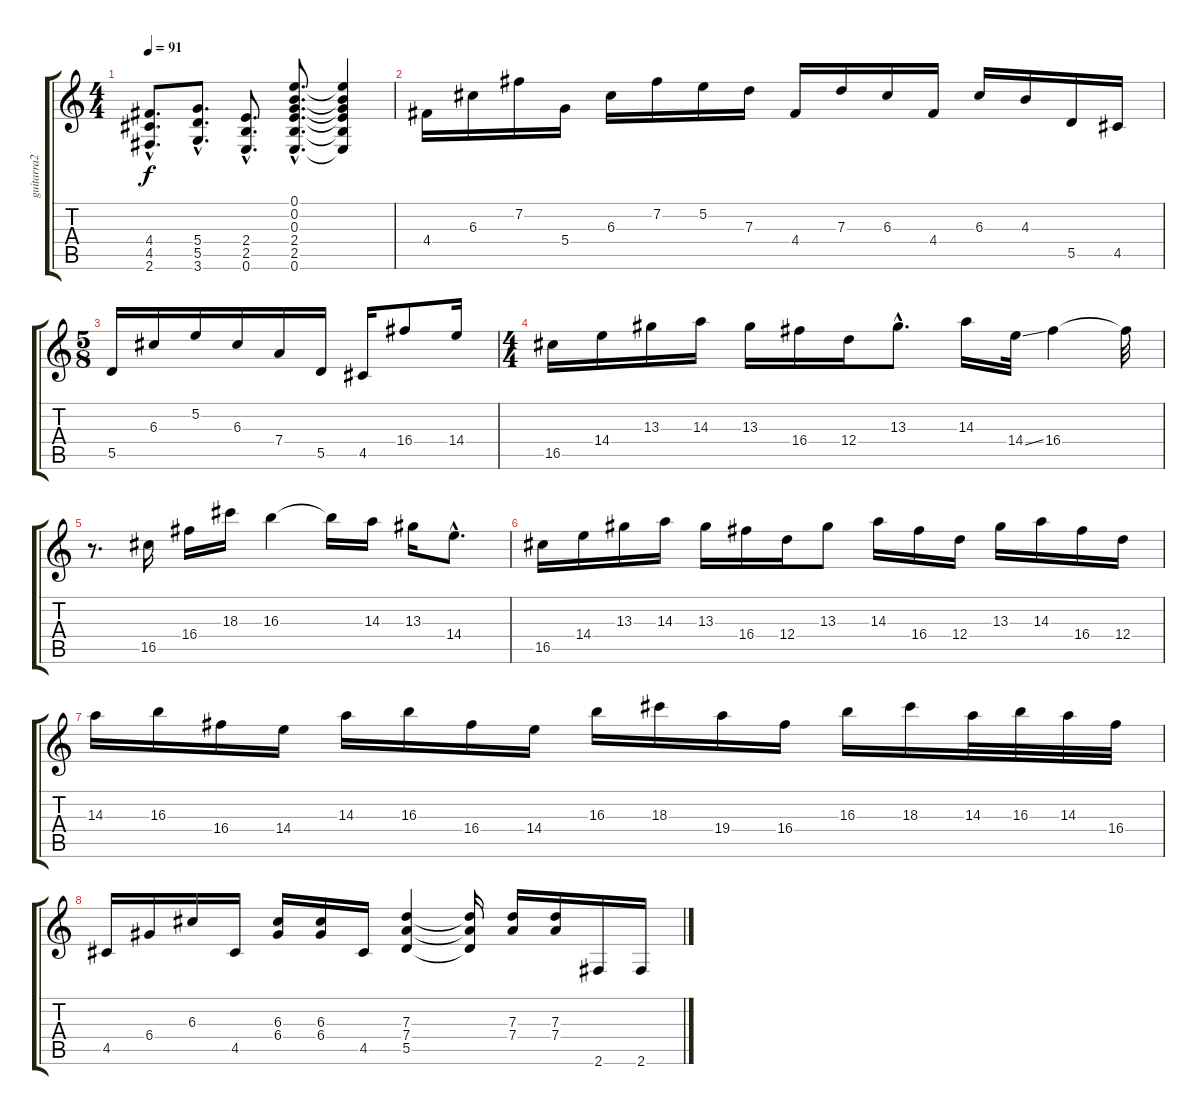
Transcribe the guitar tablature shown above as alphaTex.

\track ("guitarra2" "guitarra2") {instrument distortionguitar}
\staff {score tabs}
\tuning (E4 B3 G3 D3 A2 E2) {hide}
\ts (4 4)
\tempo 91
\clef g2
\ks c
(4.4{hac} 4.5{hac} 2.6{hac}).8{d dy f} (5.4{hac} 5.5{hac} 3.6{hac}).8{d} (2.4{hac} 2.5{hac} 0.6{hac}).8{d} (0.1{hac} 0.2{hac} 0.3{hac} 2.4{hac} 2.5{hac} 0.6{hac}).8{d} (0.1{t} 0.2{t} 0.3{t} 2.4{t} 2.5{t} 0.6{t}).4 |
4.4.16 6.3.16 7.2.16 5.4.16 6.3.16 7.2.16 5.2.16 7.3.16 4.4.16 7.3.16 6.3.16 4.4.16 6.3.16 4.3.16 5.5.16 4.5.16 |
\ts (5 8)
5.5.16 6.3.16 5.2.16 6.3.16 7.4.16 5.5.16 4.5.16 16.4.8 14.4.16 |
\ts (4 4)
16.5.16 14.4.16 13.3.16 14.3.16 13.3.16 16.4.16 12.4.16 13.3{hac}.8{d} 14.3.16 14.4{ss}.32 16.4.4 16.4{t}.32 |
r.8{d} 16.5.16 16.4.16 18.3.16 16.3.4 16.3{t}.16 14.3.16 13.3.16 14.4{hac}.8{d} |
16.5.16 14.4.16 13.3.16 14.3.16 13.3.16 16.4.16 12.4.16 13.3.8 14.3.16 16.4.16 12.4.16 13.3.16 14.3.16 16.4.16 12.4.16 |
14.3.16 16.3.16 16.4.16 14.4.16 14.3.16 16.3.16 16.4.16 14.4.16 16.3.16 18.3.16 19.4.16 16.4.16 16.3.16 18.3.16 14.3.32 16.3.32 14.3.32 16.4.32 |
4.5.16 6.4.16 6.3.16 4.5.16 (6.3 6.4).16 (6.3 6.4).16 4.5.16 (7.3 7.4 5.5).4 (7.3{t} 7.4{t} 5.5{t}).16 (7.3 7.4).16 (7.3 7.4).16 2.6.16 2.6.16
